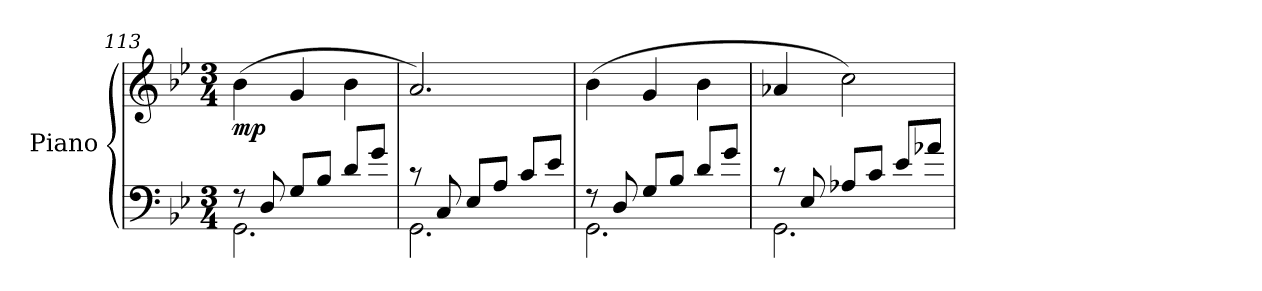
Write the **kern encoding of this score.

**kern	**kern	**dynam
*part1	*part1	*part1
*staff2	*staff1	*staff1/2
*I"Piano	*	*
*I'Pno.	*	*
*clefF4	*clefG2	*
*k[b-e-]	*k[b-e-]	*
*M3/4	*M3/4	*
=113	=113	=113
*^	*	*
!	!	!	!LO:DY:b
8r	2.GG\	(4b-\	mp
8D/	.	.	.
8G/L	.	4g/	.
8B-/J	.	.	.
8d/L	.	4b-\	.
8g/J	.	.	.
=114	=114	=114	=114
8r	2.GG\	2.a/)	.
8C/	.	.	.
8E-/L	.	.	.
8A/J	.	.	.
8c/L	.	.	.
8e-/J	.	.	.
!!LO:LB:g=z
=115	=115	=115	=115
8r	2.GG\	(4b-\	.
8D/	.	.	.
8G/L	.	4g/	.
8B-/J	.	.	.
8d/L	.	4b-\	.
8g/J	.	.	.
=116	=116	=116	=116
8r	2.GG\	4a-X/	.
8E-/	.	.	.
8A-X/L	.	2cc\)	.
8c/J	.	.	.
8e-/L	.	.	.
8a-X/J	.	.	.
*v	*v	*	*
=	=	=
*-	*-	*-
